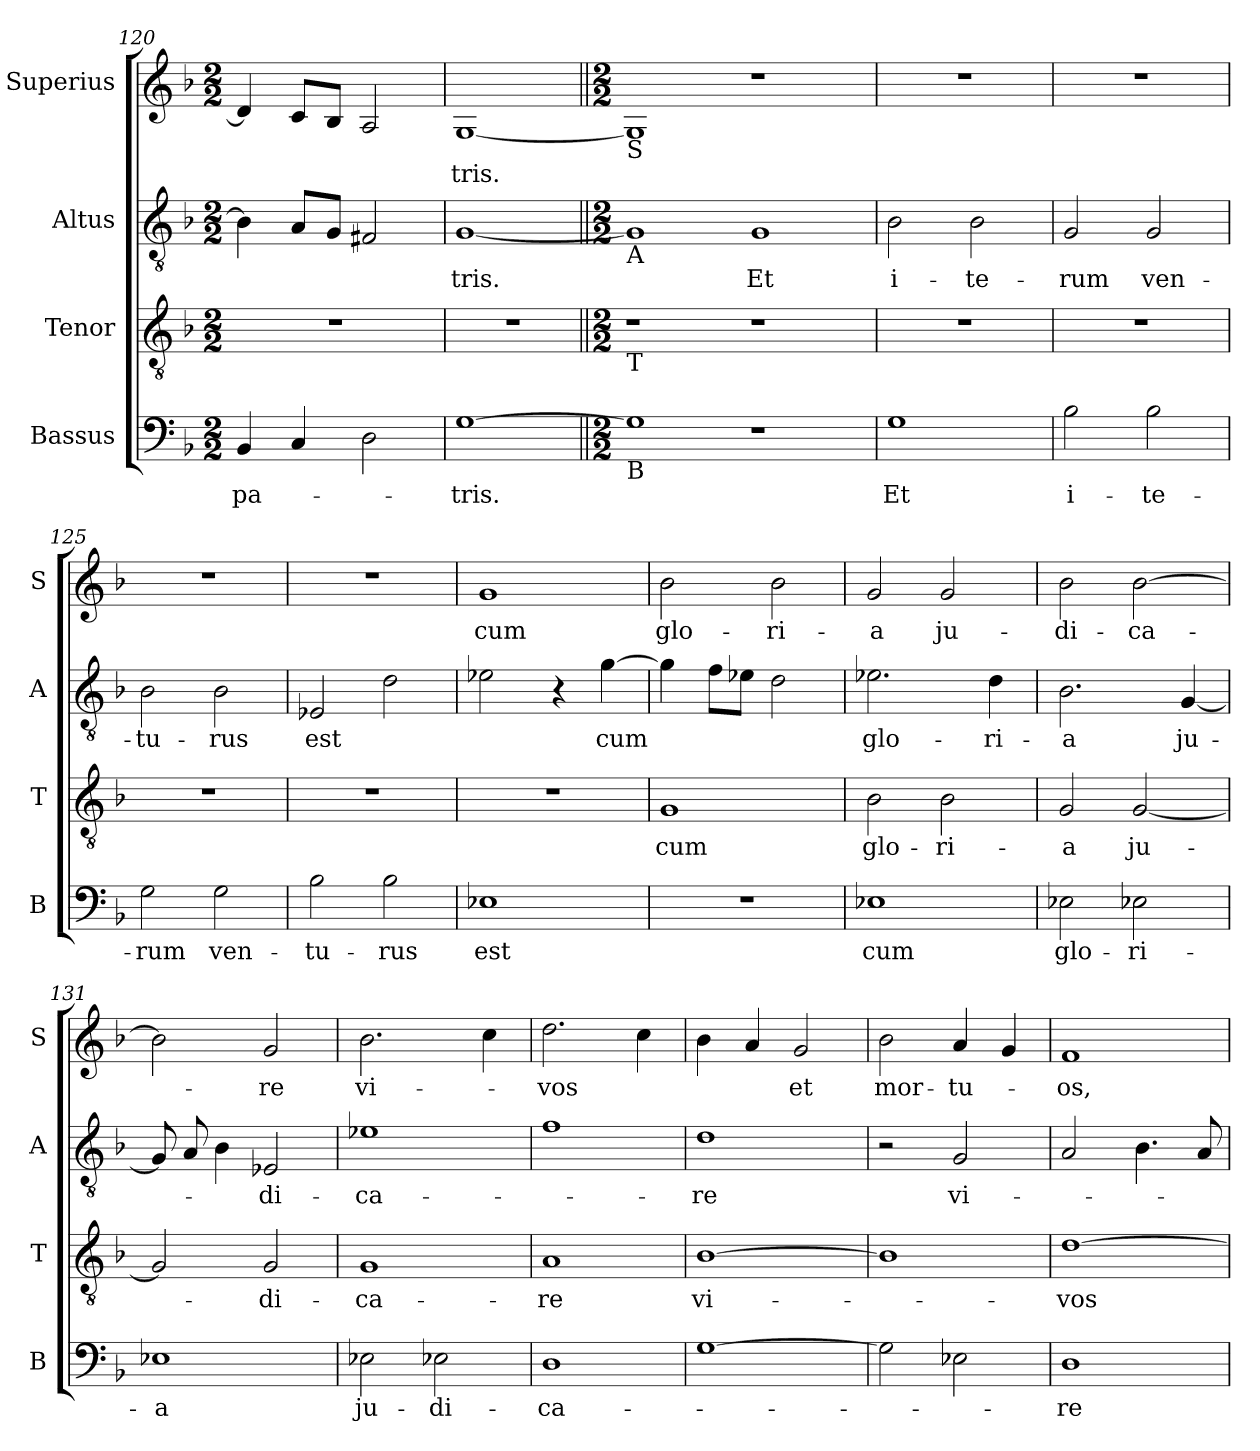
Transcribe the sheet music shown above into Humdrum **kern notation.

**kern	**text	**kern	**text	**kern	**text	**kern	**text
*part4	*part4	*part3	*part3	*part2	*part2	*part1	*part1
*staff4	*staff4	*staff3	*staff3	*staff2	*staff2	*staff1	*staff1
*I"Bassus	*	*I"Tenor	*	*I"Altus	*	*I"Superius	*
*I'B	*	*I'T	*	*I'A	*	*I'S	*
*clefF4	*	*clefGv2	*	*clefGv2	*	*clefG2	*
*k[b-]	*	*k[b-]	*	*k[b-]	*	*k[b-]	*
*M2/2	*	*M2/2	*	*M2/2	*	*M2/2	*
=120	=120	=120	=120	=120	=120	=120	=120
4BB-	pa-	1r	.	4B-]	.	4d]	.
4C	.	.	.	8AL	.	8cL	.
.	.	.	.	8GJ	.	8B-J	.
2D	.	.	.	2F#X	.	2A	.
=121	=121	=121	=121	=121	=121	=121	=121
[1G	-tris.	1r	.	[1G	-tris.	[1G	-tris.
=122||	=122||	=122||	=122||	=122||	=122||	=122||	=122||
*M2/2	*	*M2/2	*	*M2/2	*	*M2/2	*
!	!	!	!	!	!	!LO:TX:b:t=S	!
!	!	!	!	!LO:TX:b:t=A	!	!	!
!	!	!LO:TX:b:t=T	!	!	!	!	!
!LO:TX:b:t=B	!	!	!	!	!	!	!
1G]	.	1r	.	1G]	.	1G]	.
1r	.	1r	.	1G	Et	1r	.
=123	=123	=123	=123	=123	=123	=123	=123
1G	Et	1r	.	2B-	i-	1r	.
.	.	.	.	2B-	-te-	.	.
=124	=124	=124	=124	=124	=124	=124	=124
2B-	i-	1r	.	2G	-rum	1r	.
2B-	-te-	.	.	2G	ven-	.	.
=125	=125	=125	=125	=125	=125	=125	=125
2G	-rum	1r	.	2B-	-tu-	1r	.
2G	ven-	.	.	2B-	-rus	.	.
=126	=126	=126	=126	=126	=126	=126	=126
2B-	-tu-	1r	.	2E-X	est	1r	.
2B-	-rus	.	.	2d	.	.	.
=127	=127	=127	=127	=127	=127	=127	=127
1E-X	est	1r	.	2e-X	.	1g	cum
.	.	.	.	4r	.	.	.
.	.	.	.	[4g	cum	.	.
=128	=128	=128	=128	=128	=128	=128	=128
1r	.	1G	cum	4g]	.	2b-	glo-
.	.	.	.	8fL	.	.	.
.	.	.	.	8e-XJ	.	.	.
.	.	.	.	2d	.	2b-	-ri-
=129	=129	=129	=129	=129	=129	=129	=129
1E-X	cum	2B-	glo-	2.e-X	glo-	2g	-a
.	.	2B-	-ri-	.	.	2g	ju-
.	.	.	.	4d	-ri-	.	.
=130	=130	=130	=130	=130	=130	=130	=130
2E-X	glo-	2G	-a	2.B-	-a	2b-	-di-
2E-X	-ri-	[2G	ju-	.	.	[2b-	-ca-
.	.	.	.	[4G	ju-	.	.
=131	=131	=131	=131	=131	=131	=131	=131
1E-X	-a	2G]	.	8G]	.	2b-]	.
.	.	.	.	8A	.	.	.
.	.	.	.	4B-	.	.	.
.	.	2G	-di-	2E-X	-di-	2g	-re
=132	=132	=132	=132	=132	=132	=132	=132
2E-X	ju-	1G	-ca-	1e-X	-ca-	2.b-	vi-
2E-X	-di-	.	.	.	.	.	.
.	.	.	.	.	.	4cc	.
=133	=133	=133	=133	=133	=133	=133	=133
1D	-ca-	1A	-re	1f	.	2.dd	-vos
.	.	.	.	.	.	4cc	.
=134	=134	=134	=134	=134	=134	=134	=134
[1G	.	[1B-	vi-	1d	-re	4b-	.
.	.	.	.	.	.	4a	.
.	.	.	.	.	.	2g	et
=135	=135	=135	=135	=135	=135	=135	=135
2G]	.	1B-]	.	2r	.	2b-	mor-
2E-X	.	.	.	2G	vi-	4a	-tu-
.	.	.	.	.	.	4g	.
=136	=136	=136	=136	=136	=136	=136	=136
1D	-re	[1d	-vos	2A	.	1f	-os,
.	.	.	.	4.B-	.	.	.
.	.	.	.	8A	.	.	.
=	=	=	=	=	=	=	=
*-	*-	*-	*-	*-	*-	*-	*-
